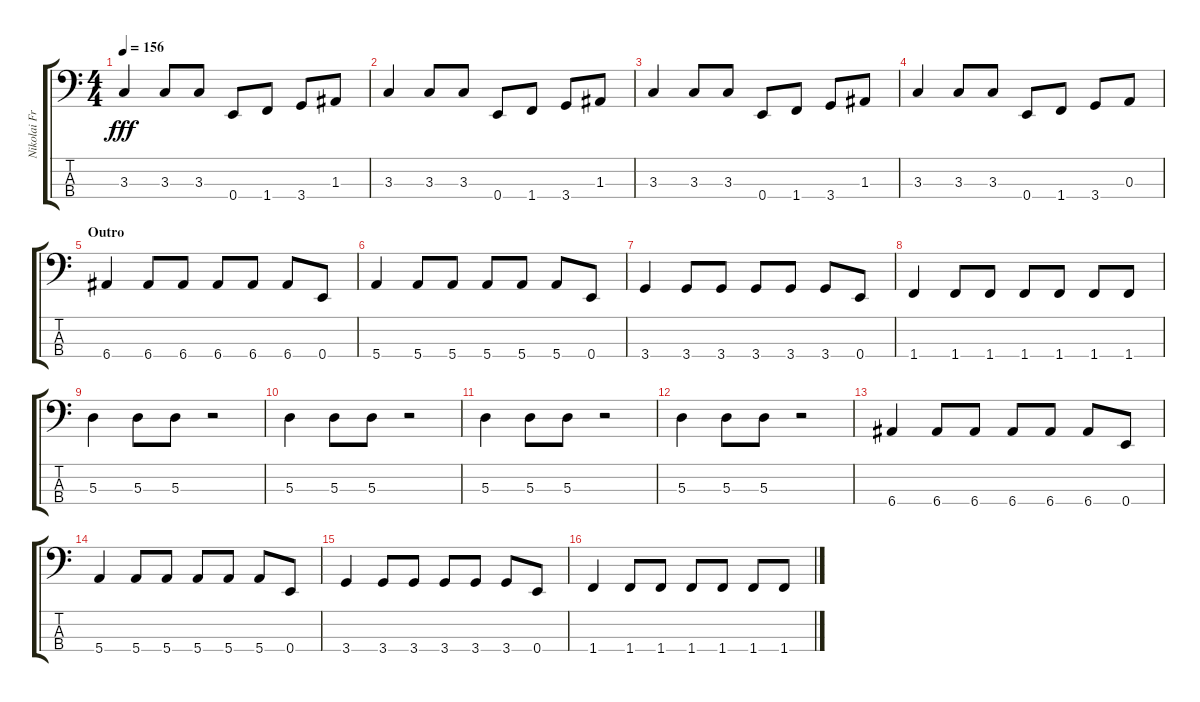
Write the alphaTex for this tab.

\track ("Nikolai Fraiture" "Nikolai Fr") {instrument electricbasspick}
\staff {score tabs}
\tuning (G2 D2 A1 E1) {hide}
\ts (4 4)
\tempo 156
\clef f4
\ks c
3.3.4{dy fff} 3.3.8 3.3.8 0.4.8 1.4.8 3.4.8 1.3.8 |
3.3.4 3.3.8 3.3.8 0.4.8 1.4.8 3.4.8 1.3.8 |
3.3.4 3.3.8 3.3.8 0.4.8 1.4.8 3.4.8 1.3.8 |
3.3.4 3.3.8 3.3.8 0.4.8 1.4.8 3.4.8 0.3.8 |
\section ("" "Outro")
6.4.4 6.4.8 6.4.8 6.4.8 6.4.8 6.4.8 0.4.8 |
5.4.4 5.4.8 5.4.8 5.4.8 5.4.8 5.4.8 0.4.8 |
3.4.4 3.4.8 3.4.8 3.4.8 3.4.8 3.4.8 0.4.8 |
1.4.4 1.4.8 1.4.8 1.4.8 1.4.8 1.4.8 1.4.8 |
5.3.4 5.3.8 5.3.8 r.2 |
5.3.4 5.3.8 5.3.8 r.2 |
5.3.4 5.3.8 5.3.8 r.2 |
5.3.4 5.3.8 5.3.8 r.2 |
6.4.4 6.4.8 6.4.8 6.4.8 6.4.8 6.4.8 0.4.8 |
5.4.4 5.4.8 5.4.8 5.4.8 5.4.8 5.4.8 0.4.8 |
3.4.4 3.4.8 3.4.8 3.4.8 3.4.8 3.4.8 0.4.8 |
1.4.4 1.4.8 1.4.8 1.4.8 1.4.8 1.4.8 1.4.8
